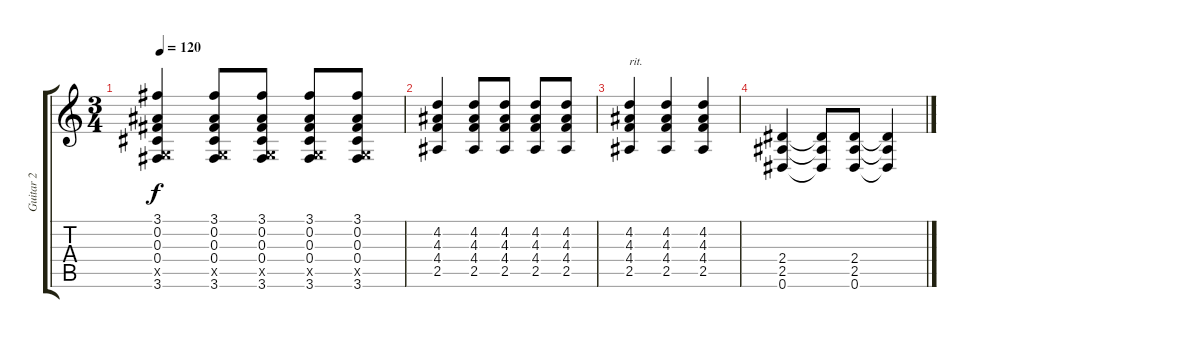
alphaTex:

\track ("Guitar 2" "Guitar 2") {instrument acousticguitarsteel}
\staff {score tabs}
\tuning (Eb4 Bb3 Gb3 Db3 Ab2 Eb2) {hide}
\ts (3 4)
\tempo 120
\clef g2
\ks c
(3.1 0.2 0.3 0.4 -1.5{x} 3.6).4{dy f} (3.1 0.2 0.3 0.4 -1.5{x} 3.6).8 (3.1 0.2 0.3 0.4 -1.5{x} 3.6).8 (3.1 0.2 0.3 0.4 -1.5{x} 3.6).8 (3.1 0.2 0.3 0.4 -1.5{x} 3.6).8 |
(4.2 4.3 4.4 2.5).4 (4.2 4.3 4.4 2.5).8 (4.2 4.3 4.4 2.5).8 (4.2 4.3 4.4 2.5).8 (4.2 4.3 4.4 2.5).8 |
(4.2 4.3 4.4 2.5).4{txt "rit."} (4.2 4.3 4.4 2.5).4 (4.2 4.3 4.4 2.5).4 |
(2.4 2.5 0.6).4 (2.4{t} 2.5{t} 0.6{t}).8 (2.4 2.5 0.6).8 (2.4{t} 2.5{t} 0.6{t}).4
